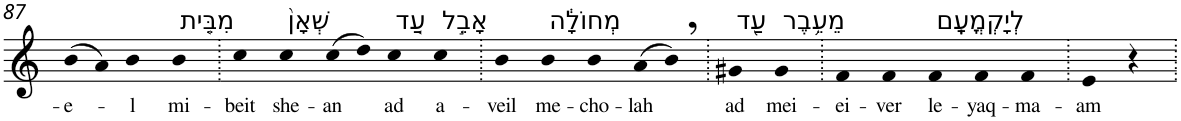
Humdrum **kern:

**kern	**text
*part1	*part1
*staff1	*staff1
*I"Piano	*
*I'Pno	*
!!LO:PB:g=z
*clefG2	*
*k[]	*
=87	=87
!	!LO:LY:b
(>8b	-e-
8a)	.
!	!LO:LY:b
4b	-l
!LO:TX:a:t=מִבֵּ֤ית	!
!	!LO:LY:b
4b	mi-
=88.	=88.
!	!LO:LY:b
4cc	-beit
!LO:TX:a:t=שְׁאָן֙	!
!	!LO:LY:b
4cc	she-
!	!LO:LY:b
(>8cc	-an
8dd)	.
!LO:TX:a:t=עַ֚ד	!
!	!LO:LY:b
4cc	ad
!LO:TX:a:t=אָבֵ֣ל	!
!	!LO:LY:b
4cc	a-
=89.	=89.
!	!LO:LY:b
4b	-veil
!LO:TX:a:t=מְחוֹלָ֔ה	!
!	!LO:LY:b
4b	me-
!	!LO:LY:b
4b	-cho-
!	!LO:LY:b
(>8a	-lah
8b,)	.
=90.	=90.
!LO:TX:a:t=עַ֖ד	!
!	!LO:LY:b
4g#X	ad
!LO:TX:a:t=מֵעֵ֥בֶר	!
!	!LO:LY:b
4g#	mei-
=91.	=91.
!	!LO:LY:b
4f	-ei-
!	!LO:LY:b
4f	-ver
!LO:TX:a:t=לְיָקְמֳעָֽם	!
!	!LO:LY:b
4f	le-
!	!LO:LY:b
4f	-yaq-
!	!LO:LY:b
4f	-ma-
=92.	=92.
!	!LO:LY:b
4e	-am
4r	.
=.	=.
*-	*-
